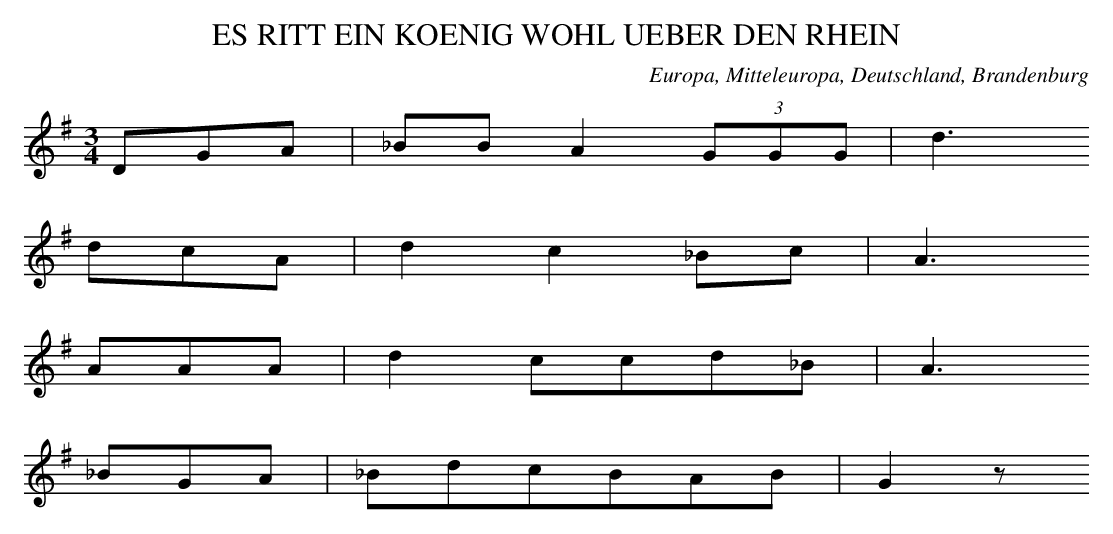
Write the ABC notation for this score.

X:1
T: ES RITT EIN KOENIG WOHL UEBER DEN RHEIN
O: Europa, Mitteleuropa, Deutschland, Brandenburg
M: 3/4
L: 1/8
K: G
DGA | _BBA2(3GGG | d3
dcA | d2c2_Bc | A3
AAA | d2ccd_B | A3
_BGA | _BdcBAB | G2z
